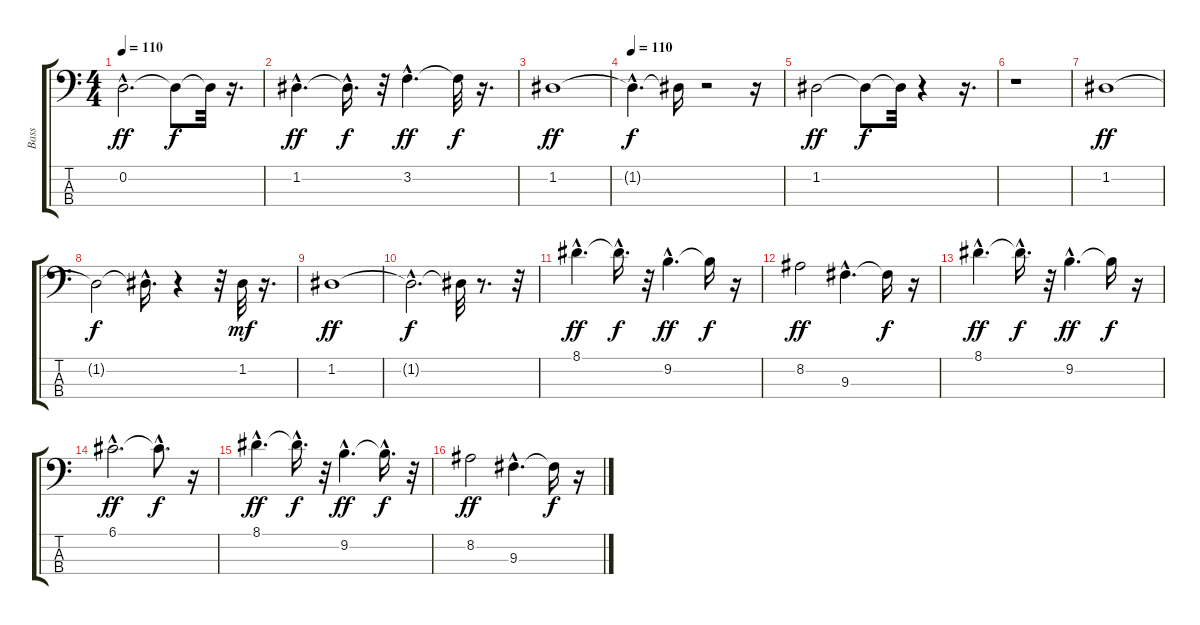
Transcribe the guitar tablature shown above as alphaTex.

\track ("Bass" "Bass") {instrument electricbassfinger}
\staff {score tabs}
\tuning (G2 D2 A1 E1) {hide}
\ts (4 4)
\tempo 110
\clef f4
\ks c
0.2{hac}.2{d dy ff} 0.2{t}.8{dy f} 0.2{t}.32 r.16{d} |
1.2{hac}.4{d dy ff} 1.2{hac t}.16{d dy f} r.32 3.2{hac}.4{d dy ff} 3.2{t}.32{dy f} r.16{d} |
1.2.1{dy ff} |
\tempo 110
1.2{hac t}.4{d dy f} 1.2{t}.16 r.2 r.16 |
1.2.2{dy ff} 1.2{t}.8{dy f} 1.2{t}.32 r.4 r.16{d} |
r.1 |
1.2.1{dy ff} |
1.2{t}.2{dy f} 1.2{hac t}.16{d} r.4 r.32 1.2.32{dy mf} r.16{d} |
1.2.1{dy ff} |
1.2{hac t}.2{d dy f} 1.2{t}.32 r.8{d} r.32 |
8.1{hac}.4{d dy ff} 8.1{hac t}.16{d dy f} r.32 9.2{hac}.4{d dy ff} 9.2{t}.16{dy f} r.16 |
8.2.2{dy ff} 9.3{hac}.4{d} 9.3{t}.16{dy f} r.16 |
8.1{hac}.4{d dy ff} 8.1{hac t}.16{d dy f} r.32 9.2{hac}.4{d dy ff} 9.2{t}.16{dy f} r.16 |
6.1{hac}.2{d dy ff} 6.1{hac t}.8{d dy f} r.16 |
8.1{hac}.4{d dy ff} 8.1{hac t}.16{d dy f} r.32 9.2{hac}.4{d dy ff} 9.2{hac t}.16{d dy f} r.32 |
8.2.2{dy ff} 9.3{hac}.4{d} 9.3{t}.16{dy f} r.16
